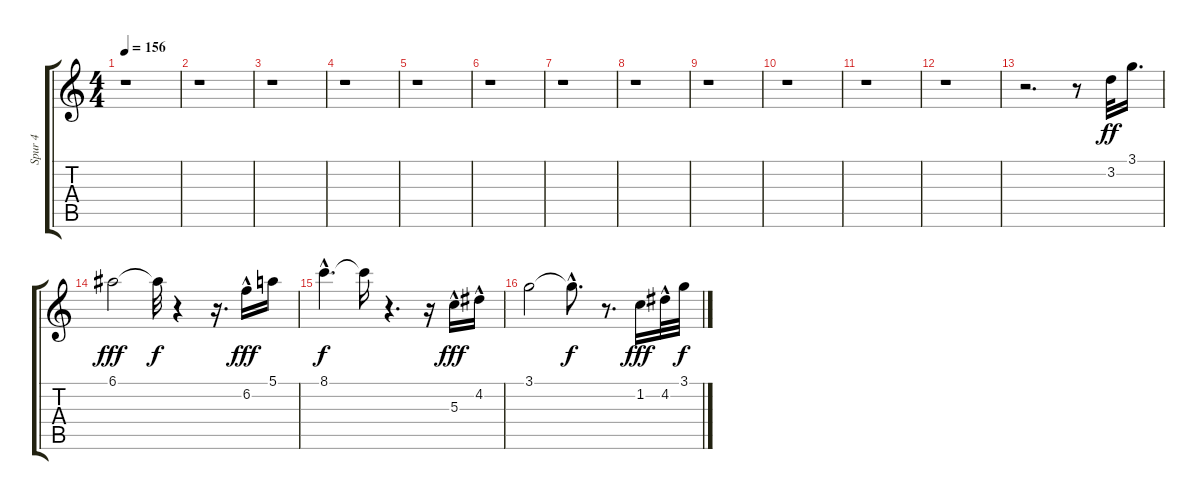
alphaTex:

\track ("Spur 4" "Spur 4") {instrument electricguitarclean}
\staff {score tabs}
\tuning (E4 B3 G3 D3 A2 E2) {hide}
\ts (4 4)
\tempo 156
\clef g2
\ks c
r.1{dy fff} |
r.1 |
r.1 |
r.1 |
r.1 |
r.1 |
r.1 |
r.1 |
r.1 |
r.1 |
r.1 |
r.1 |
r.2{d} r.8 3.2.32{dy ff} 3.1.16{d} |
6.1.2{dy fff} 6.1{t}.32{dy f} r.4 r.16{d} 6.2{hac}.16{dy fff} 5.1.16 |
8.1{hac}.4{d dy f} 8.1{t}.16 r.4{d} r.16 5.3{hac}.16{dy fff} 4.2{hac}.16 |
3.1.2 3.1{hac t}.8{d dy f} r.8{d} 1.2.16{dy fff} 4.2{hac}.32 3.1.32{dy f}
